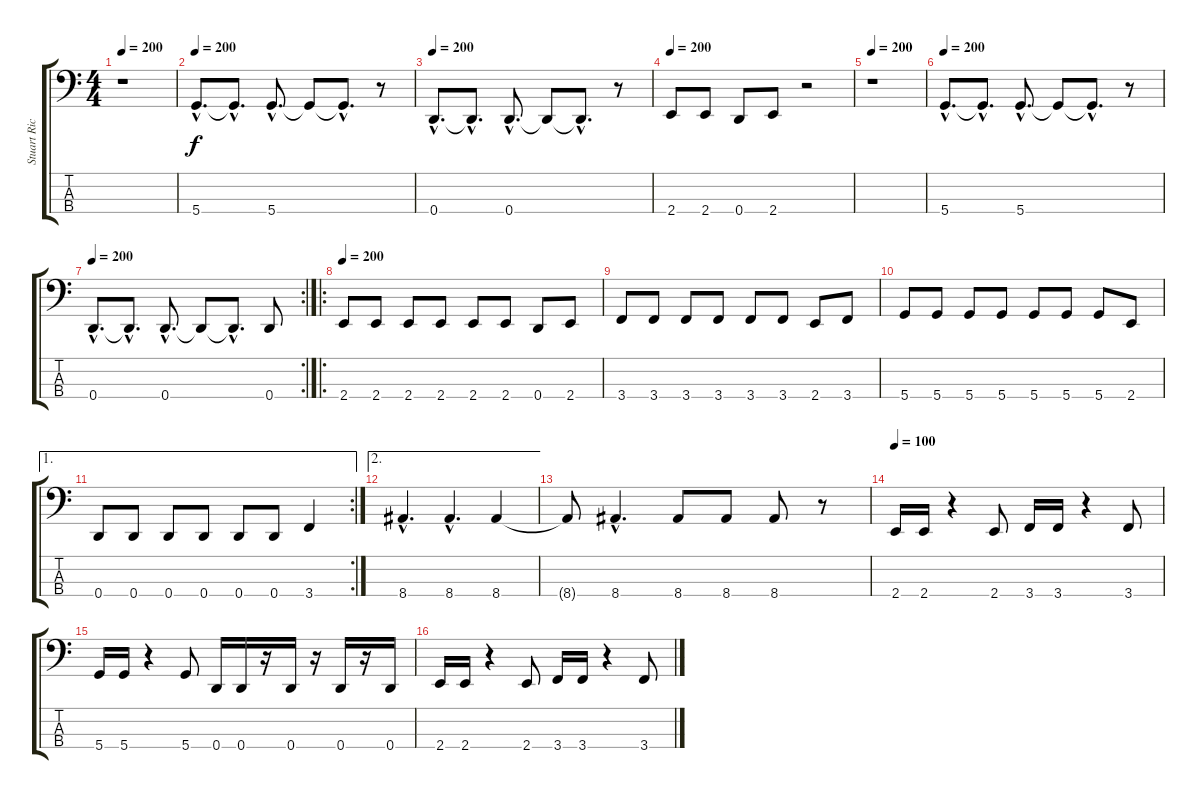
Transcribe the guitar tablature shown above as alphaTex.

\track ("Stuart Richardson" "Stuart Ric") {instrument electricbassfinger}
\staff {score tabs}
\tuning (G2 D2 A1 D1) {hide}
\ts (4 4)
\tempo 200
\clef f4
\ks c
r.1{dy f} |
\tempo 200
5.4{hac}.8{d} 5.4{hac t}.8{d} 5.4{hac}.8{d} 5.4{t}.8 5.4{hac t}.8{d} r.8 |
\tempo 200
0.4{hac}.8{d} 0.4{hac t}.8{d} 0.4{hac}.8{d} 0.4{t}.8 0.4{hac t}.8{d} r.8 |
\tempo 200
2.4.8 2.4.8 0.4.8 2.4.8 r.2 |
\tempo 200
r.1 |
\tempo 200
5.4{hac}.8{d} 5.4{hac t}.8{d} 5.4{hac}.8{d} 5.4{t}.8 5.4{hac t}.8{d} r.8 |
\rc 2
\tempo 200
0.4{hac}.8{d} 0.4{hac t}.8{d} 0.4{hac}.8{d} 0.4{t}.8 0.4{hac t}.8{d} 0.4.8 |
\ro
\tempo 200
2.4.8 2.4.8 2.4.8 2.4.8 2.4.8 2.4.8 0.4.8 2.4.8 |
3.4.8 3.4.8 3.4.8 3.4.8 3.4.8 3.4.8 2.4.8 3.4.8 |
5.4.8 5.4.8 5.4.8 5.4.8 5.4.8 5.4.8 5.4.8 2.4.8 |
\ae 1
\rc 2
0.4.8 0.4.8 0.4.8 0.4.8 0.4.8 0.4.8 3.4.4 |
\ae 2
8.4{hac}.4{d} 8.4{hac}.4{d} 8.4.4 |
8.4{t}.8 8.4{hac}.4{d} 8.4.8 8.4.8 8.4.8 r.8 |
\tempo 100
2.4.16 2.4.16 r.4 2.4.8 3.4.16 3.4.16 r.4 3.4.8 |
5.4.16 5.4.16 r.4 5.4.8 0.4.16 0.4.16 r.16 0.4.16 r.16 0.4.16 r.16 0.4.16 |
2.4.16 2.4.16 r.4 2.4.8 3.4.16 3.4.16 r.4 3.4.8
